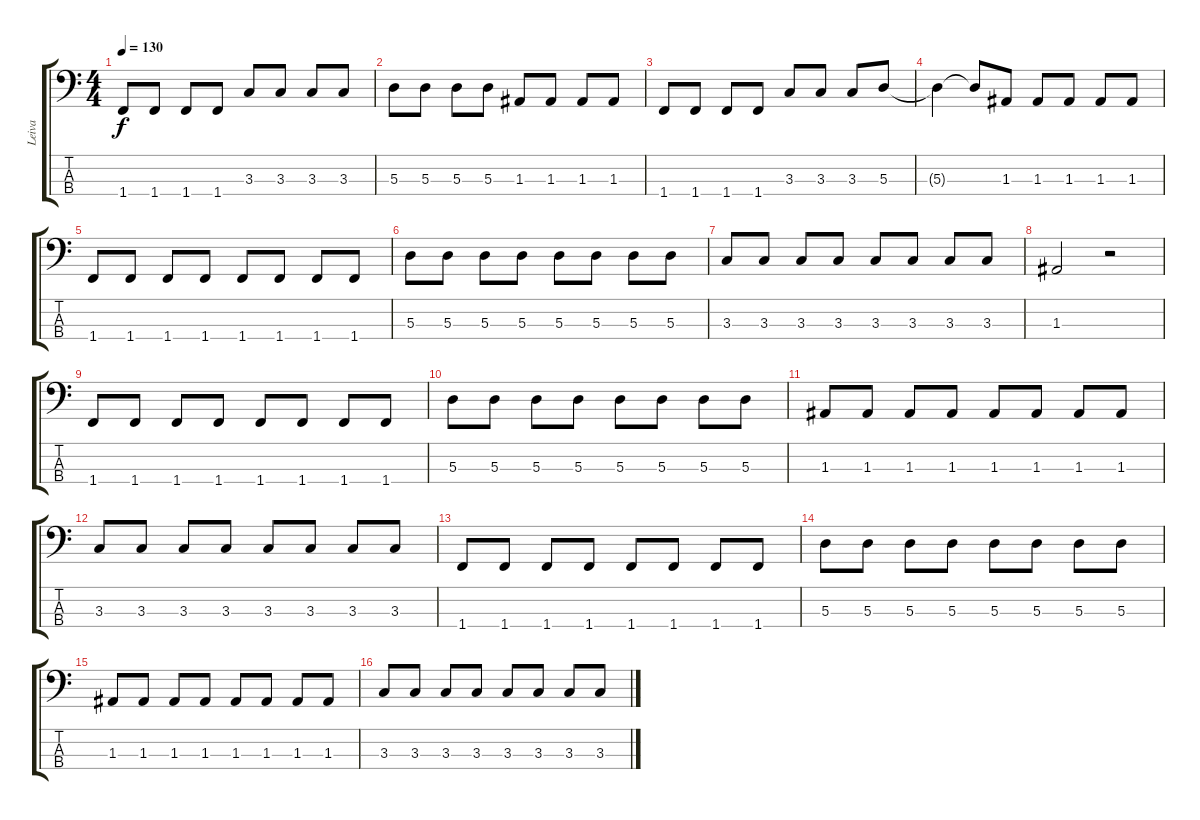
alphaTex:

\track ("Leiva" "Leiva") {instrument electricbasspick}
\staff {score tabs}
\tuning (G2 D2 A1 E1) {hide}
\ts (4 4)
\tempo 130
\clef f4
\ks c
1.4.8{dy f} 1.4.8 1.4.8 1.4.8 3.3.8 3.3.8 3.3.8 3.3.8 |
5.3.8 5.3.8 5.3.8 5.3.8 1.3.8 1.3.8 1.3.8 1.3.8 |
1.4.8 1.4.8 1.4.8 1.4.8 3.3.8 3.3.8 3.3.8 5.3.8 |
5.3{t}.4 5.3{t}.8 1.3.8 1.3.8 1.3.8 1.3.8 1.3.8 |
1.4.8 1.4.8 1.4.8 1.4.8 1.4.8 1.4.8 1.4.8 1.4.8 |
5.3.8 5.3.8 5.3.8 5.3.8 5.3.8 5.3.8 5.3.8 5.3.8 |
3.3.8 3.3.8 3.3.8 3.3.8 3.3.8 3.3.8 3.3.8 3.3.8 |
1.3.2 r.2 |
1.4.8 1.4.8 1.4.8 1.4.8 1.4.8 1.4.8 1.4.8 1.4.8 |
5.3.8 5.3.8 5.3.8 5.3.8 5.3.8 5.3.8 5.3.8 5.3.8 |
1.3.8 1.3.8 1.3.8 1.3.8 1.3.8 1.3.8 1.3.8 1.3.8 |
3.3.8 3.3.8 3.3.8 3.3.8 3.3.8 3.3.8 3.3.8 3.3.8 |
1.4.8 1.4.8 1.4.8 1.4.8 1.4.8 1.4.8 1.4.8 1.4.8 |
5.3.8 5.3.8 5.3.8 5.3.8 5.3.8 5.3.8 5.3.8 5.3.8 |
1.3.8 1.3.8 1.3.8 1.3.8 1.3.8 1.3.8 1.3.8 1.3.8 |
3.3.8 3.3.8 3.3.8 3.3.8 3.3.8 3.3.8 3.3.8 3.3.8
